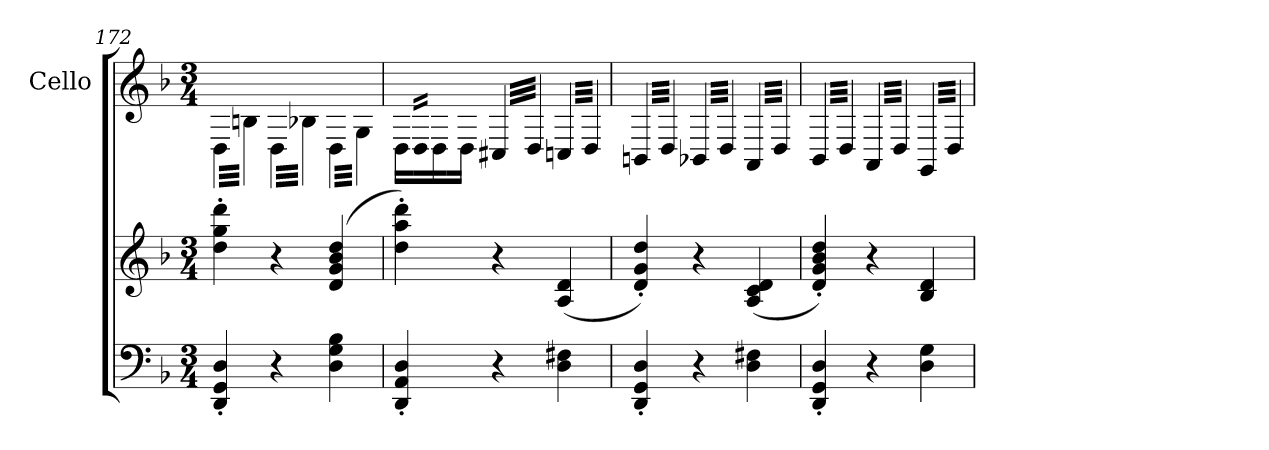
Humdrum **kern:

**kern	**kern	**kern
*part2	*part2	*part1
*staff3	*staff2	*staff1
*	*	*I"Cello
!!LO:LB:g=z
*clefF4	*clefG2	*clefG2
*k[b-]	*k[b-]	*k[b-]
*F:	*F:	*F:
*M3/4	*M3/4	*M3/4
*	*	*Xtuplet
=172	=172	=172
!	!	!LO:N:vis=8.
*	*	*tremolo
4DD/' 4GG/' 4D/'	4dd\' 4gg\' 4ddd\'	(>32D\LLL
.	.	32Bn\
.	.	32D\
.	.	32Bn\
!	!	!LO:N:vis=8.
.	.	32D\
.	.	32Bn\
.	.	32D\
.	.	32Bn\JJJ
!	!	!LO:N:vis=8.
4r	4r	32D\LLL
.	.	32B-X\
.	.	32D\
.	.	32B-X\
!	!	!LO:N:vis=8.
.	.	32D\
.	.	32B-X\
.	.	32D\
.	.	32B-X\JJJ
!	!	!LO:N:vis=8.
4D\ 4G\ 4B-\	(>4d/ 4g/ 4b-/ 4dd/	32D\LLL
.	.	32G\)
.	.	32D\
.	.	32G\)
!	!	!LO:N:vis=8.
.	.	32D\
.	.	32G\)
.	.	32D\
.	.	32G\)JJJ
*	*	*Xtremolo
=173	=173	=173
*	*	*^
4DD/' 4AA/' 4D/'	4dd\' 4aa\' 4ddd\')	(>24D\LL	24ryy
.	.	.	.
.	.	24ryy	(>24D/LL
.	.	.	.
.	.	24D\	24ryy
.	.	.	.
.	.	24ryy	24D/
.	.	24D\JJ	24ryy
.	.	24ryy	24D/JJ)
!	!	!LO:N:vis=8.	!
*	*	*tremolo	*
4r	4r	32C#X/LLL	2ryy
.	.	32D/	.
.	.	32C#X/	.
.	.	32D/	.
!	!	!LO:N:vis=8.	!
.	.	32C#X/	.
.	.	32D/	.
.	.	32C#X/	.
.	.	32D/JJJ	.
!	!	!LO:N:vis=8.	!
4D\ 4F#X\	(>4A/ 4d/	32Cn/LLL	.
.	.	32D/)	.
.	.	32Cn/	.
.	.	32D/)	.
!	!	!LO:N:vis=8.	!
.	.	32Cn/	.
.	.	32D/)	.
.	.	32Cn/	.
.	.	32D/)JJJ	.
*	*	*v	*v
=174	=174	=174
!	!	!LO:N:vis=8.
4DD/' 4GG/' 4D/'	4d/' 4g/' 4dd/')	(<32BBn/LLL
.	.	32D/
.	.	32BBn/
.	.	32D/
!	!	!LO:N:vis=8.
.	.	32BBn/
.	.	32D/
.	.	32BBn/
.	.	32D/JJJ
!	!	!LO:N:vis=8.
4r	4r	32BB-X/LLL
.	.	32D/
.	.	32BB-X/
.	.	32D/
!	!	!LO:N:vis=8.
.	.	32BB-X/
.	.	32D/
.	.	32BB-X/
.	.	32D/JJJ
!	!	!LO:N:vis=8.
4D\ 4F#X\	(>4A/ 4c/ 4d/	32AA/LLL
.	.	32D/)
.	.	32AA/
.	.	32D/)
!	!	!LO:N:vis=8.
.	.	32AA/
.	.	32D/)
.	.	32AA/
.	.	32D/)JJJ
=175	=175	=175
!	!	!LO:N:vis=8.
4DD/' 4GG/' 4D/'	4d/' 4g/' 4b-/' 4dd/')	(<32BB-/LLL
.	.	32D/
.	.	32BB-/
.	.	32D/
!	!	!LO:N:vis=8.
.	.	32BB-/
.	.	32D/
.	.	32BB-/
.	.	32D/JJJ
!	!	!LO:N:vis=8.
4r	4r	32AA/LLL
.	.	32D/
.	.	32AA/
.	.	32D/
!	!	!LO:N:vis=8.
.	.	32AA/
.	.	32D/
.	.	32AA/
.	.	32D/JJJ
!	!	!LO:N:vis=8.
4D\ 4G\	4B-/ 4d/	32GG/LLL
.	.	32D/)
.	.	32GG/
.	.	32D/)
!	!	!LO:N:vis=8.
.	.	32GG/
.	.	32D/)
.	.	32GG/
.	.	32D/)JJJ
*	*	*Xtremolo
.	.	.
.	.	.
.	.	.
.	.	.
=	=	=
*-	*-	*-
